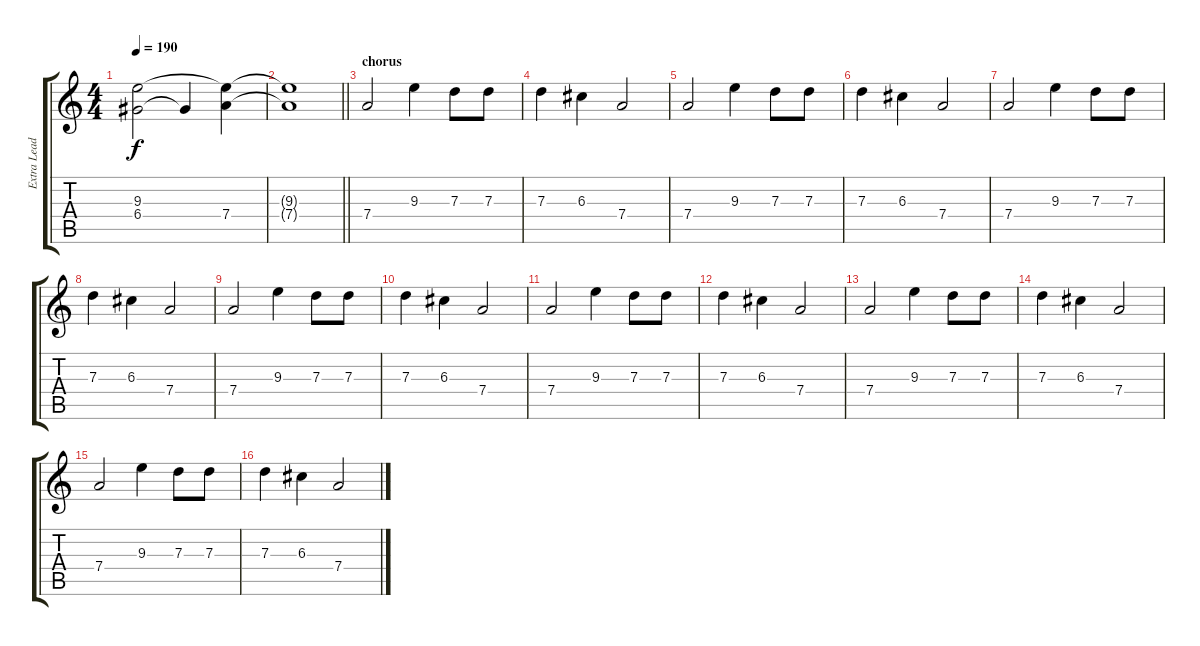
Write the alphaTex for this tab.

\track ("Extra Lead Guitar" "Extra Lead") {instrument distortionguitar}
\staff {score tabs}
\tuning (E4 B3 G3 D3 A2 E2) {hide}
\ts (4 4)
\tempo 190
\clef g2
\ks c
(9.3{t} 6.4).2{dy f} 6.4{t}.4 (9.3{t} 7.4).4 |
\barLineRight lightlight
(9.3{t} 7.4{t}).1 |
\section ("" "chorus")
7.4.2 9.3.4 7.3.8 7.3.8 |
7.3.4 6.3.4 7.4.2 |
7.4.2 9.3.4 7.3.8 7.3.8 |
7.3.4 6.3.4 7.4.2 |
7.4.2 9.3.4 7.3.8 7.3.8 |
7.3.4 6.3.4 7.4.2 |
7.4.2 9.3.4 7.3.8 7.3.8 |
7.3.4 6.3.4 7.4.2 |
7.4.2 9.3.4 7.3.8 7.3.8 |
7.3.4 6.3.4 7.4.2 |
7.4.2 9.3.4 7.3.8 7.3.8 |
7.3.4 6.3.4 7.4.2 |
7.4.2 9.3.4 7.3.8 7.3.8 |
7.3.4 6.3.4 7.4.2
